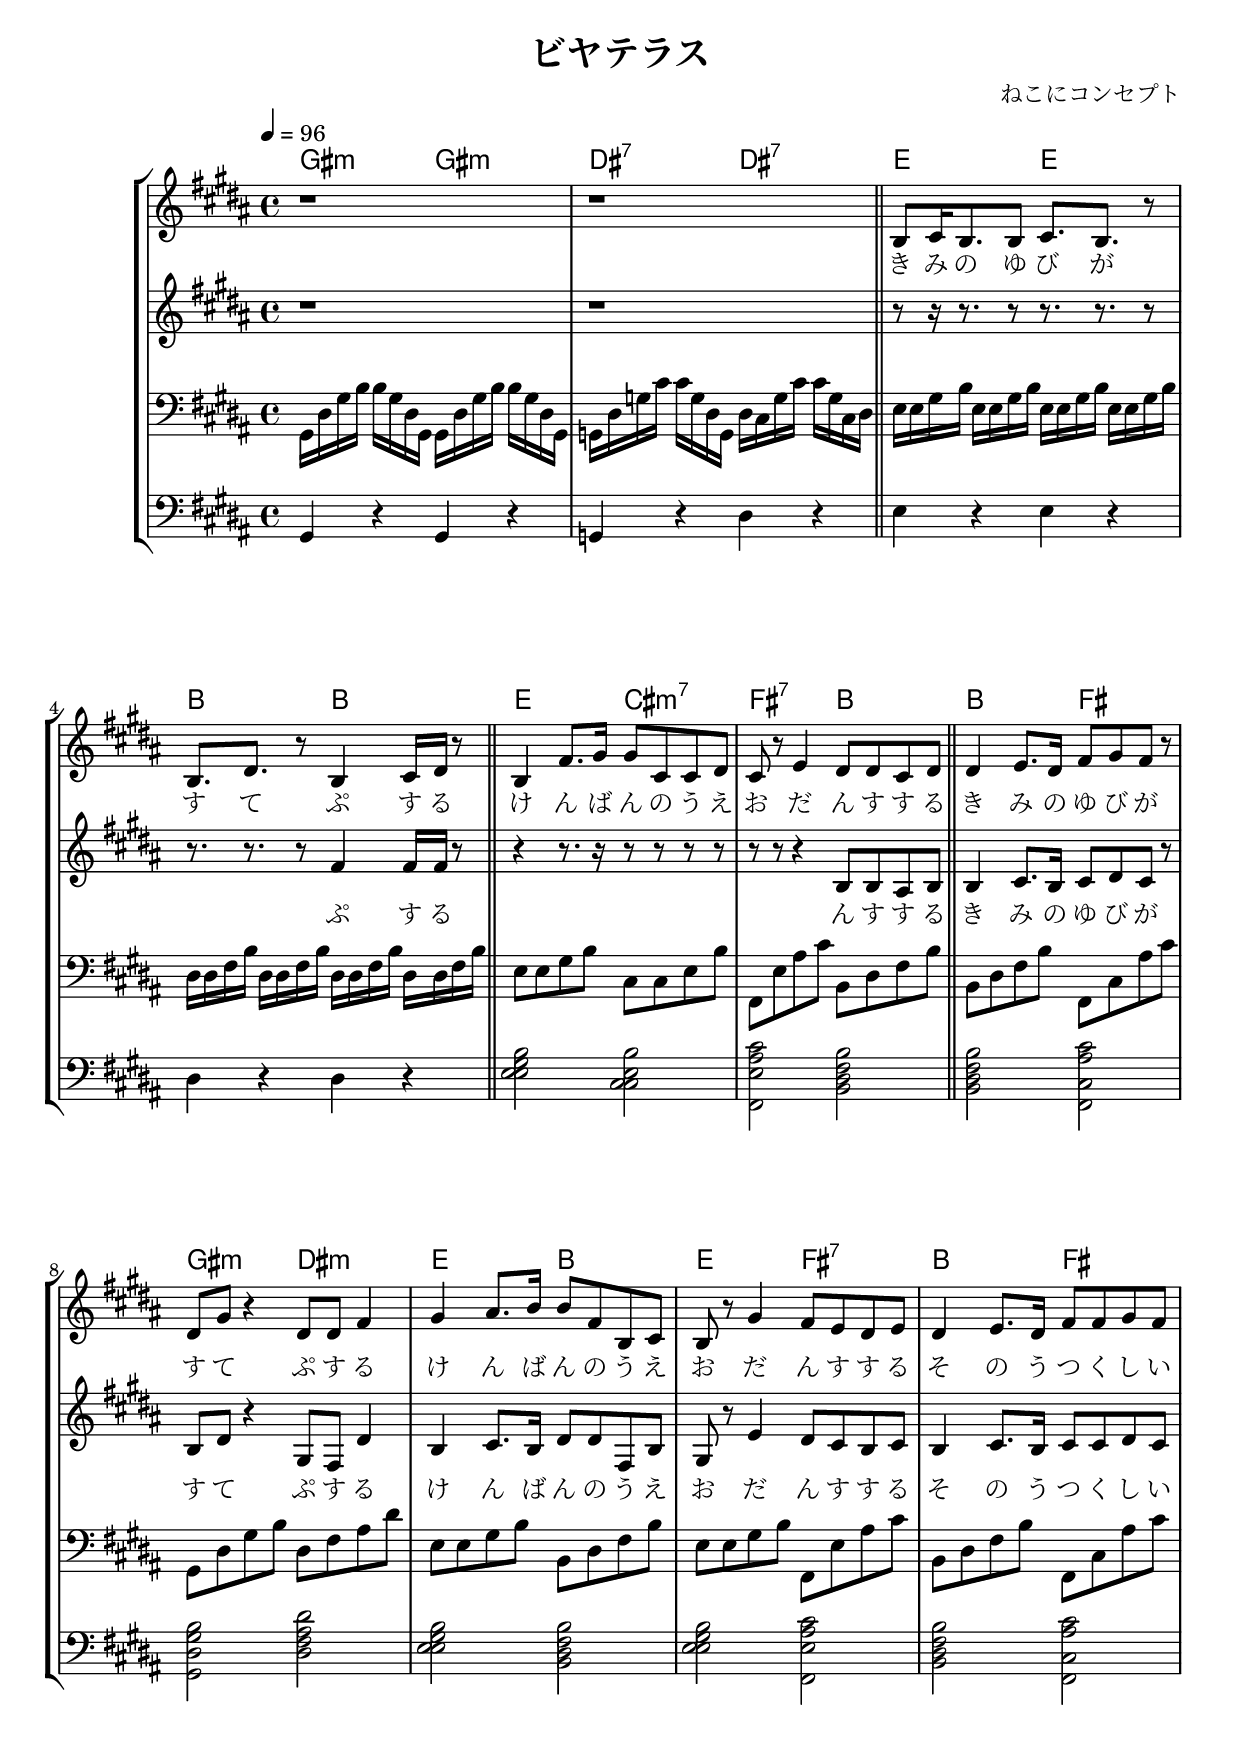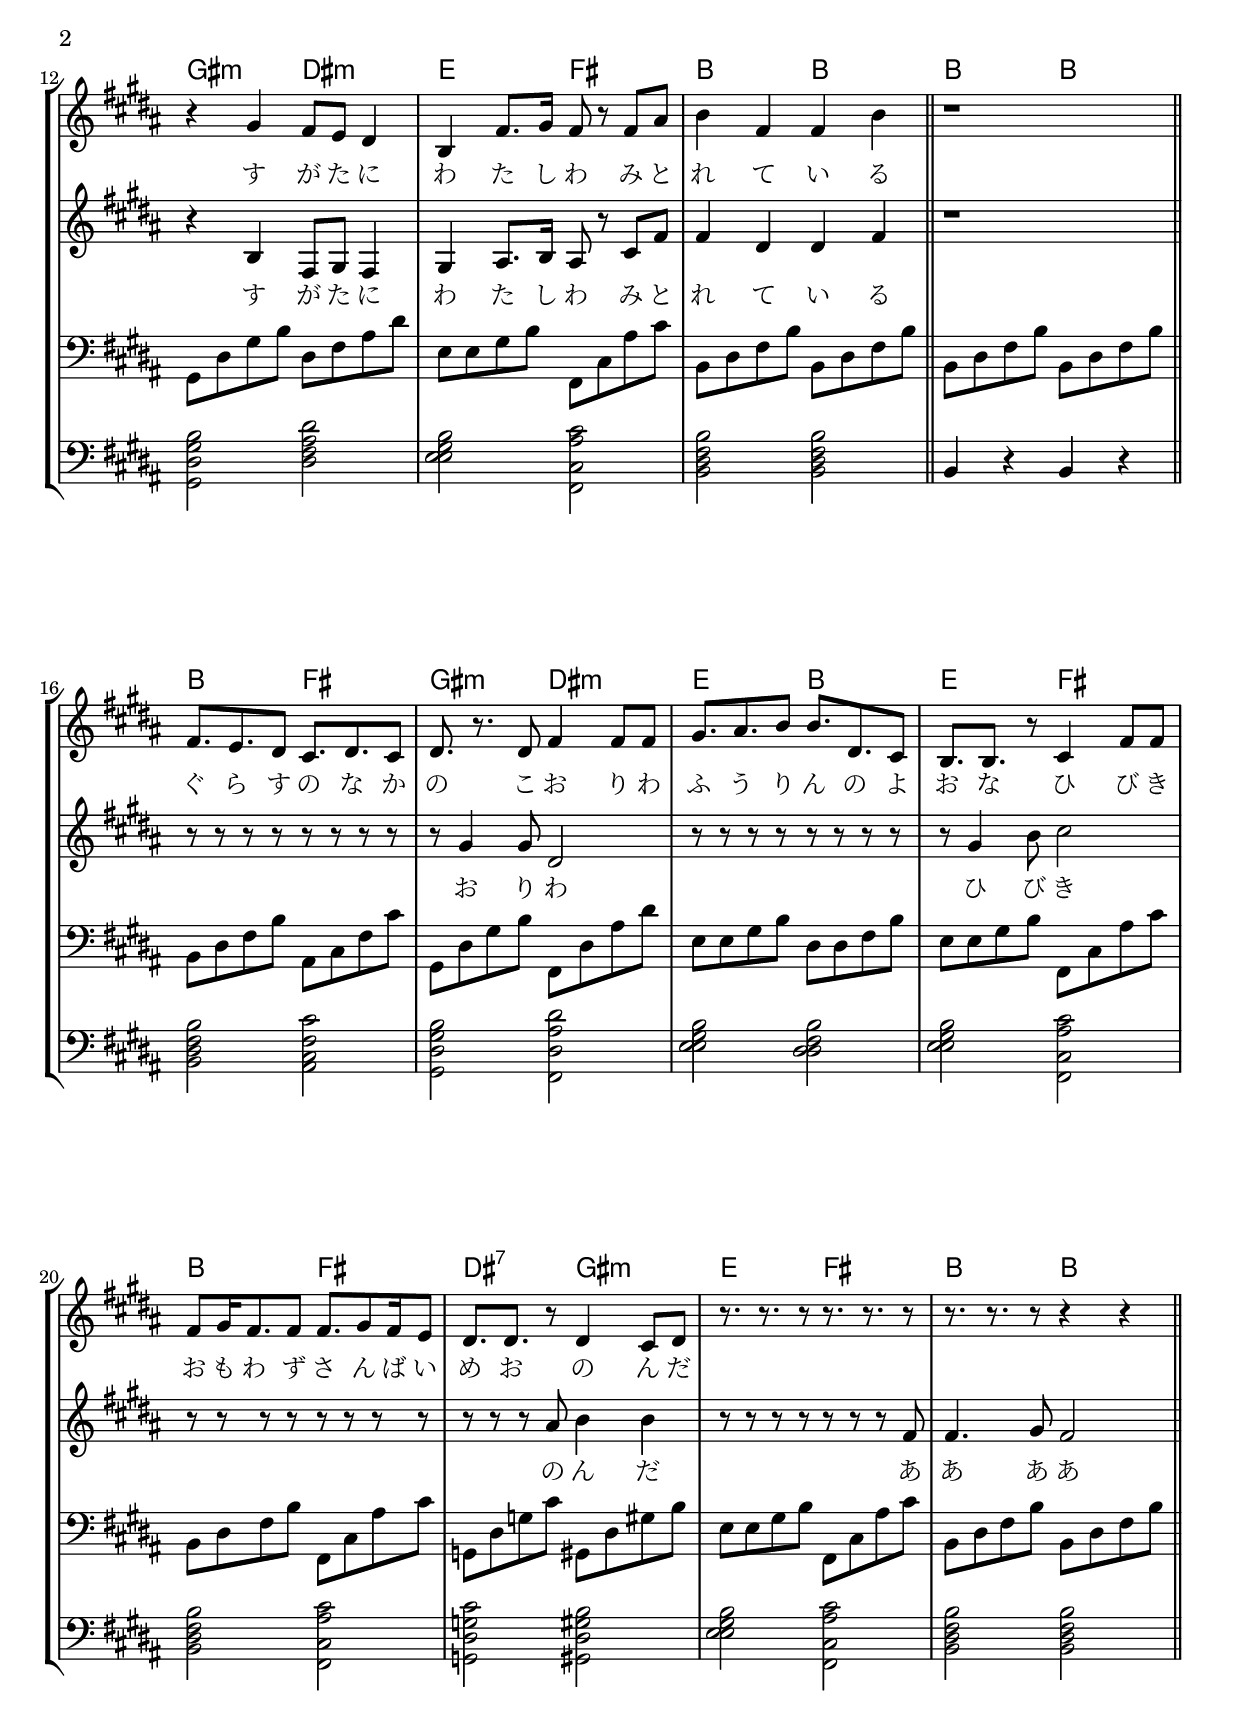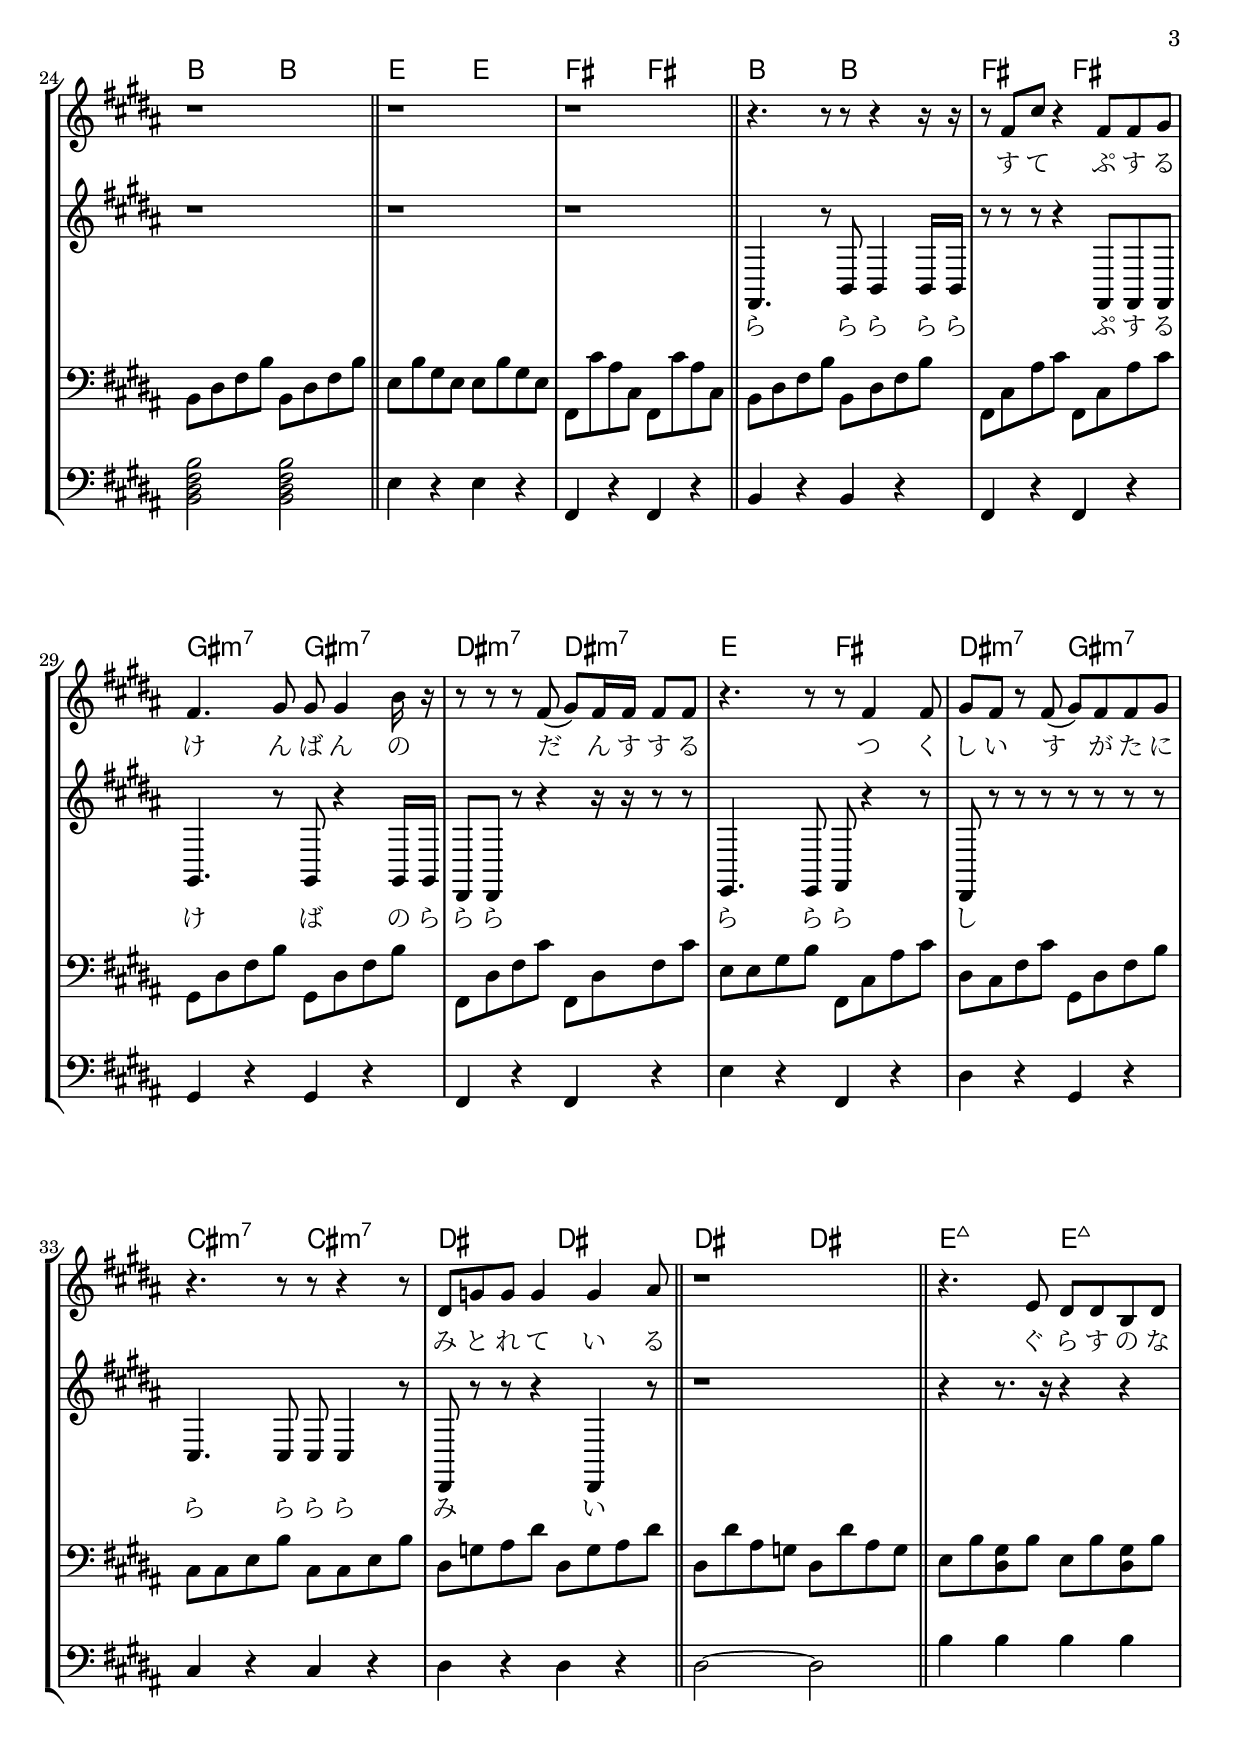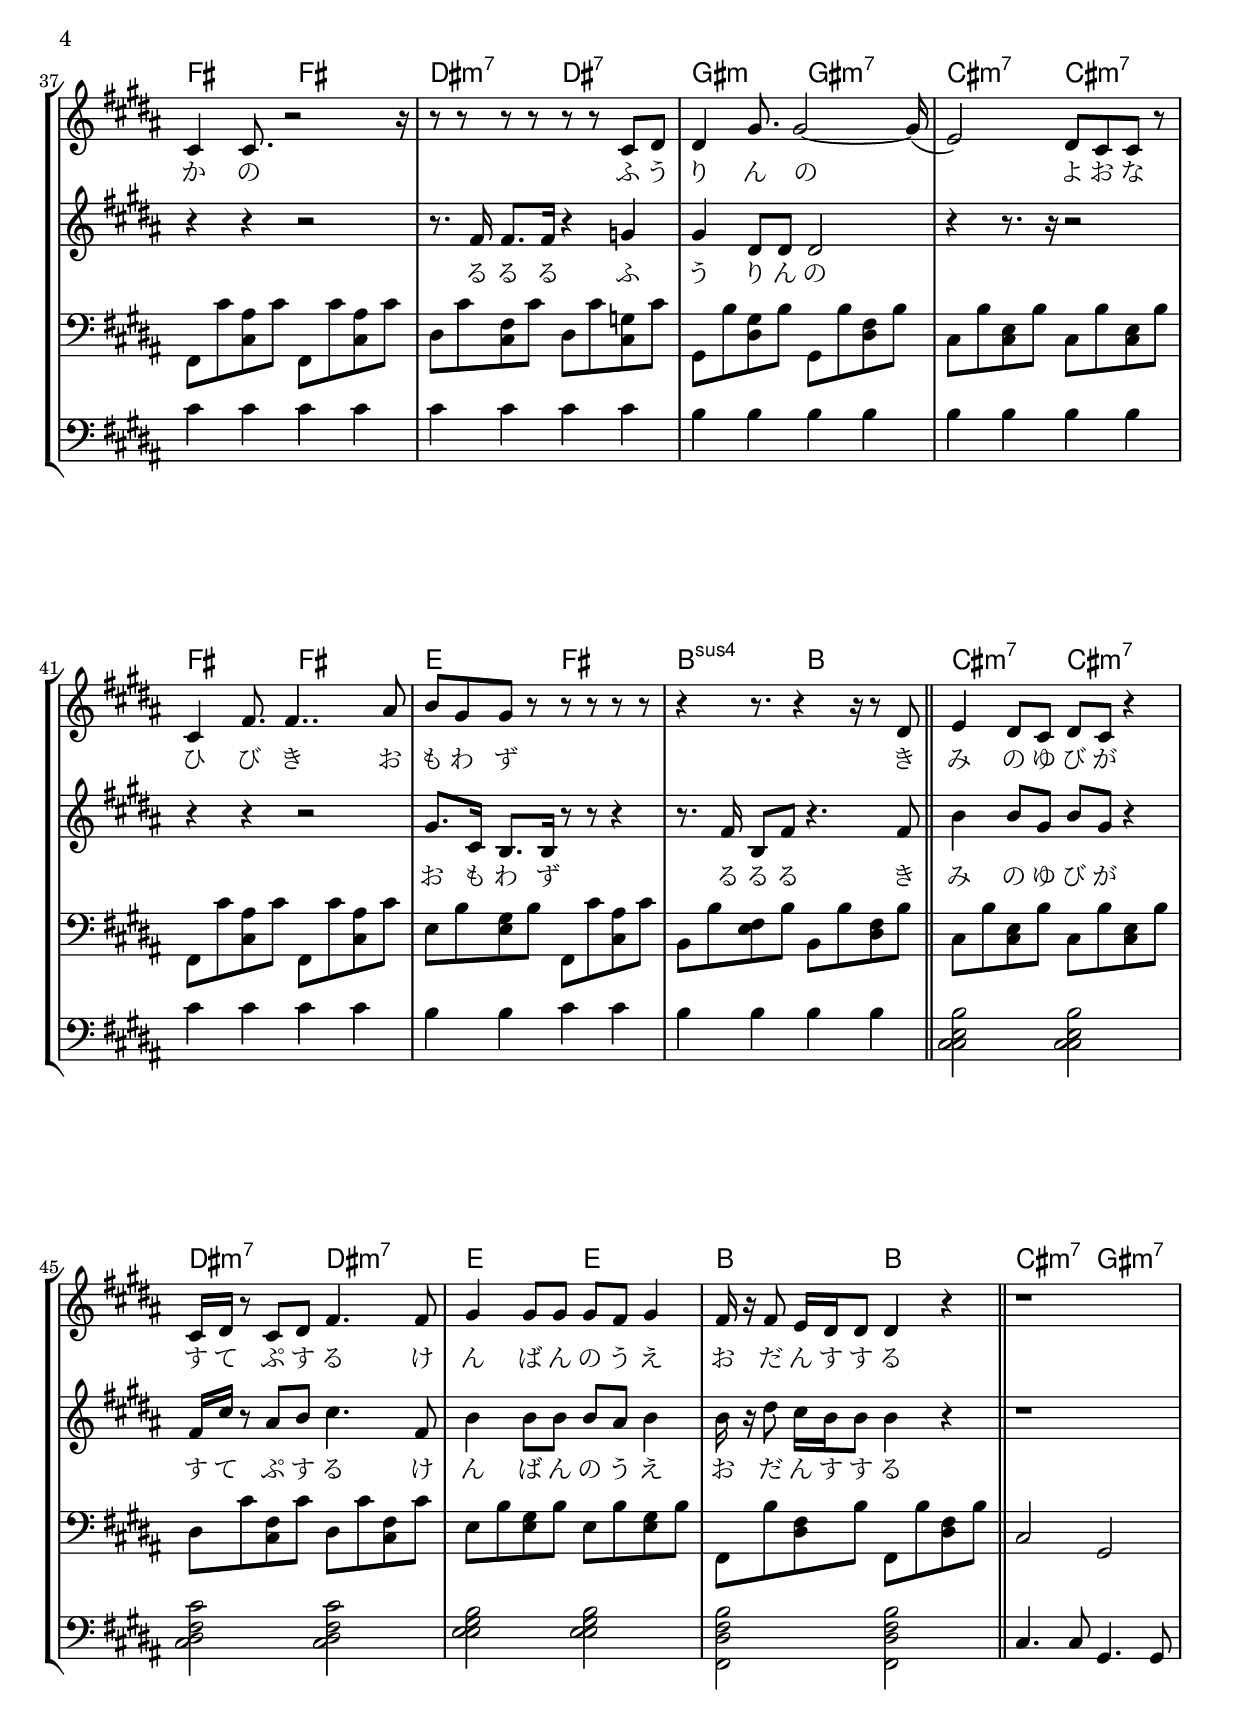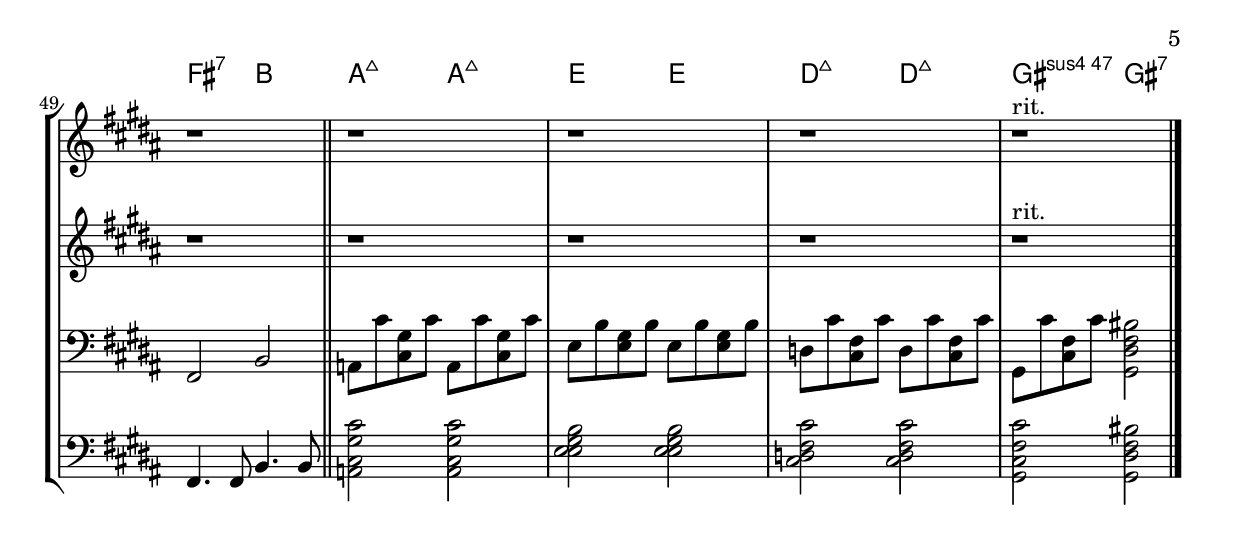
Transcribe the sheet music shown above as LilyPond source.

\version "2.12.1"

\header {
	title = \markup {ビヤテラス}
	composer = \markup \center-column {ねこにコンセプト}
}

harmony = \chordmode {
	gis2:m gis:m dis:7 dis:7 

	e e b b 

	e cis:min7 fis:7 b 

	b fis gis:m dis:m e b e fis:7 b fis gis:m dis:m e fis b b 

	b b 

	b fis gis:m dis:m e b e fis b fis dis:7 gis:m e fis b b 

	b b 

	e e fis fis 

	b b fis fis gis:min7 gis:min7 dis:min7 dis:min7 e fis dis:min7 gis:min7 cis:min7 cis:min7 dis dis 

	dis dis 

	e:maj7 e:maj7 fis fis dis:min7 dis:7 gis:m gis:min7 cis:min7 cis:min7 fis fis e fis b:sus4 b 

	cis:min7 cis:min7 dis:min7 dis:min7 e e b b 

	cis:min7 gis:min7 fis:7 b 

	a:maj7 a:maj7 e e d:maj7 d:maj7 gis:sus47 gis:7 
}

melody = {
	\key b \major
	\tempo 4 = 96
	r1 | r1   
	\set Staff.midiInstrument = #"Pad 4 (choir)"
	b8  cis'16  b8.  b8  cis'8.  b8.  r8 
	b8.  dis'8.  r8  b4  cis'16  dis'16  	r8 	\set Staff.midiInstrument = #"Pad 3 (polysynth)"
	b4  fis'8.  gis'16  gis'8  cis'8  cis'8  dis'8 
	cis'8  r8  e'4  dis'8  dis'8  cis'8  dis'8
	\set Staff.midiInstrument = #"mmi0.45"
	dis'4  e'8.  dis'16  fis'8  gis'8  fis'8  r8 
	dis'8  gis'8  r4  dis'8  dis'8  fis'4 
	gis'4  ais'8.  b'16  b'8  fis'8  b8  cis'8 
	b8  r8  gis'4  fis'8  e'8  dis'8  e'8 
	dis'4  e'8.  dis'16  fis'8  fis'8  gis'8  fis'8 
	r4  gis'4  fis'8  e'8  dis'4 
	b4  fis'8.  gis'16  fis'8  r8  fis'8  ais'8 
	b'4  fis'4  fis'4  b'4
	r1   
	\set Staff.midiInstrument = #"mmi0.45"
	fis'8.  e'8.  dis'8  cis'8.  dis'8.  cis'8 
	dis'8.  r8.  dis'8  fis'4  fis'8  fis'8 
	gis'8.  ais'8.  b'8  b'8.  dis'8.  cis'8 
	b8.  b8.  r8  cis'4  fis'8  fis'8 
	fis'8  gis'16  fis'8.  fis'8  fis'8.  gis'8  fis'16  e'8 
	dis'8.  dis'8.  r8  dis'4  cis'8  dis'8 
	r8.  r8.  r8  r8.  r8.  r8 
	r8.  r8.  r8  r4  r4
	r1   
	r1 | r1   
	\set Staff.midiInstrument = #"Electric Grand"
	r4.  r8  r8  r4  r16  r16 
	r8  fis'8  cis''8  r4  fis'8  fis'8  gis'8 
	fis'4.  gis'8  gis'8  gis'4  b'16  r16 
	r8  r8  r8  fis'8  (gis'8)  fis'16  fis'16  fis'8  fis'8 
	r4.  r8  r8  fis'4  fis'8 
	gis'8  fis'8  r8  fis'8  (gis'8)  fis'8  fis'8  gis'8 
	r4.  r8  r8  r4  r8 
	dis'8  g'8  g'8  g'4  g'4  ais'8
	r1   
	\set Staff.midiInstrument = #"Acoustic grand"
	r4. e'8  dis'8  dis'8  b8  dis'8 
	cis'4  cis'8.  r2 r16 
	r8  r8  r8  r8  r8  r8  cis'8  dis'8 
	dis'4  gis'8.  gis'2~gis'16 
	(e'2)  dis'8  cis'8  cis'8  r8 
	cis'4  fis'8.  fis'4..  ais'8 
	b'8  gis'8  gis'8  r8  r8  r8  r8  r8 
	r4  r8.  r4 r16  	r8 	\set Staff.midiInstrument = #"mmi0.45"
	dis'8 
	e'4  dis'8  cis'8  dis'8  cis'8  r4 
	cis'16  dis'16  r8  cis'8  dis'8  fis'4.  fis'8 
	gis'4  gis'8  gis'8  gis'8  fis'8  gis'4 
	fis'16  r16  fis'8  e'16  dis'16  dis'8  dis'4  	r4 	r1 | r1   
	r1 | r1 | r1 | r1^"rit." \bar "|."
}

words = \lyricmode {
	
	き  み  の  ゆ  び  が  す  て  ぷ  す  る  
	け  ん  ば  ん  の  う  え  お  だ  ん  す  す  る  
	き  み  の  ゆ  び  が  す  て  ぷ  す  る  け  ん  ば  ん  の  う  え  お  だ  ん  す  す  る  そ  の  う  つ  く  し  い  す  が  た  に  わ  た  し  わ  み  と  れ  て  い  る  
	
	ぐ  ら  す  の  な  か  の  こ  お  り  わ  ふ  う  り  ん  の  よ  お  な  ひ  び  き  お  も  わ  ず  さ  ん  ば  い  め  お  の  ん  だ  
	
	
	す  て  ぷ  す  る  け  ん  ば  ん  の  だ  ん  す  す  る  つ  く  し  い  す  が  た  に  み  と  れ  て  い  る  
	
	ぐ  ら  す  の  な  か  の  ふ  う  り  ん  の  よ  お  な  ひ  び  き  お  も  わ  ず  
	き  み  の  ゆ  び  が  す  て  ぷ  す  る  け  ん  ば  ん  の  う  え  お  だ  ん  す  す  る  
	
	
}

secondmelody = {
	\key b \major
	\tempo 4 = 96
	r1 | r1   
	\set Staff.midiInstrument = #"Bright Acoustic"
	r8  r16  r8.  r8  r8.  r8.  r8 
	r8.  r8.  r8  fis'4  fis'16  fis'16  	r8 	\set Staff.midiInstrument = #"Pad 3 (polysynth)"
	r4  r8.  r16  r8  r8  r8  r8 
	r8  r8  r4  b8  b8  ais8  b8
	\set Staff.midiInstrument = #"mmi0.42"
	b4  cis'8.  b16  cis'8  dis'8  cis'8  r8 
	b8  dis'8  r4  gis8  fis8  dis'4 
	b4  cis'8.  b16  dis'8  dis'8  fis8  b8 
	gis8  r8  e'4  dis'8  cis'8  b8  cis'8 
	b4  cis'8.  b16  cis'8  cis'8  dis'8  cis'8 
	r4  b4  fis8  gis8  fis4 
	gis4  ais8.  b16  ais8  r8  cis'8  fis'8 
	fis'4  dis'4  dis'4  fis'4
	r1   
	\set Staff.midiInstrument = #"Music box"
	r8  r8  r8  r8  r8  r8  r8  r8 
	r8  gis'4  gis'8  dis'2 
	r8  r8  r8  r8  r8  r8  r8  r8 
	r8  gis'4  b'8  cis''2 
	r8  r8  r8  r8  r8  r8  r8  r8 
	r8  r8  r8  ais'8  b'4  b'4 
	r8  r8  r8  r8  r8  r8  r8  fis'8 
	fis'4.  gis'8  fis'2
	r1   
	r1 | r1   
	\set Staff.midiInstrument = #"Acoustic Bass"
	fis,4.  r8  b,8  b,4  b,16  b,16 
	r8  r8  r8  r4  fis,8  fis,8  fis,8 
	gis,4.  r8  gis,8  r4  gis,16  gis,16 
	dis,8  dis,8  r8  r4  r16  r16  r8  r8 
	e,4.  e,8  fis,8  r4  r8 
	dis,8  r8  r8  r8  r8  r8  r8  r8 
	cis4.  cis8  cis8  cis4  r8 
	dis,8  r8  r8  r4  dis,4  r8
	r1   
	\set Staff.midiInstrument = #"Electric Grand"
	 r4  r8.  r16  r4  r4 
	r4  r4  r2 
	r8.  fis'16  fis'8.  fis'16  r4  g'4 
	gis'4  dis'8  dis'8  dis'2 
	r4  r8.  r16  r2 
	r4  r4  r2 
	gis'8.  cis'16  b8.  b16  r8  r8  r4 
	r8.  fis'16  b8  fis'8  r4.  	\set Staff.midiInstrument = #"fss0.35"
	fis'8 
	b'4  b'8  gis'8  b'8  gis'8  r4 
	fis'16  cis''16  r8  ais'8  b'8  cis''4.  fis'8 
	b'4  b'8  b'8  b'8  ais'8  b'4 
	b'16  r16  dis''8  cis''16  b'16  b'8  b'4  	r4 	r1 | r1   
	r1 | r1 | r1 | r1^"rit." \bar "|."
}

secondwords = \lyricmode {
	
	ぷ  す  る  
	ん  す  す  る  
	き  み  の  ゆ  び  が  す  て  ぷ  す  る  け  ん  ば  ん  の  う  え  お  だ  ん  す  す  る  そ  の  う  つ  く  し  い  す  が  た  に  わ  た  し  わ  み  と  れ  て  い  る  
	
	お  り  わ  ひ  び  き  の  ん  だ  あ  あ  あ  あ  
	
	
	ら  ら  ら  ら  ら  ぷ  す  る  け  ば  の  ら  ら  ら  ら  ら  ら  し  ら  ら  ら  ら  み  い  
	
	る  る  る  ふ  う  り  ん  の  お  も  わ  ず  る  る  る  
	き  み  の  ゆ  び  が  す  て  ぷ  す  る  け  ん  ば  ん  の  う  え  お  だ  ん  す  す  る  
	
	
}

tempochange = {
	\tempo 4 = 96
	r1 | r1 \bar "||"
	\tempo 4 = 96
	r1 | r1 \bar "||"
	\tempo 4 = 96
	r1 | r1 \bar "||"
	\tempo 4 = 96
	r1 | r1 | r1 | r1 | r1 | r1 | r1 | r1 \bar "||"
	\tempo 4 = 96
	r1 \bar "||"
	\tempo 4 = 96
	r1 | r1 | r1 | r1 | r1 | r1 | r1 | r1 \bar "||"
	\tempo 4 = 96
	r1 \bar "||"
	\tempo 4 = 96
	r1 | r1 \bar "||"
	\tempo 4 = 96
	r1 | r1 | r1 | r1 | r1 | r1 | r1 | r1 \bar "||"
	\tempo 4 = 96
	r1 \bar "||"
	\tempo 4 = 96
	r1 | r1 | r1 | r1 | r1 | r1 | r1 | r1 \bar "||"
	\tempo 4 = 96
	r1 | r1 | r1 | r1 \bar "||"
	\tempo 4 = 96
	r1 | r1 \bar "||"
	\tempo 4 = 96
	r1 | r1 | r1 | \tempo 4 = 72 r2 \tempo 4 = 64 r2 \bar "|."
}

mainacc = {
	\clef bass
	\set Staff.midiInstrument = #"Acoustic grand"
	\key b \major
	\tempo 4 = 96
	gis,16 dis gis b b gis dis gis,
	gis,16 dis gis b b gis dis gis,
	g,16 dis g cis' cis' g dis g,
	dis16 cis g cis' cis' g cis dis
	\bar "||"

	\set Staff.midiInstrument = #"Acoustic grand"
	e16 e gis b e e gis b
	e16 e gis b e e gis b
	dis16 dis fis b dis dis fis b
	dis16 dis fis b dis dis fis b
	\bar "||"

	\set Staff.midiInstrument = #"Acoustic Guitar (steel)"
	e8 e8 gis8 b8
	cis8 cis8 e8 b8
	fis,8 e8 ais8 cis'8
	b,8 dis8 fis8 b8
	\bar "||"

	\set Staff.midiInstrument = #"Electric Grand"
	b,8 dis8 fis8 b8
	fis,8 cis8 ais8 cis'8
	gis,8 dis8 gis8 b8
	dis8 fis8 ais8 dis'8
	e8 e8 gis8 b8
	b,8 dis8 fis8 b8
	e8 e8 gis8 b8
	fis,8 e8 ais8 cis'8
	b,8 dis8 fis8 b8
	fis,8 cis8 ais8 cis'8
	gis,8 dis8 gis8 b8
	dis8 fis8 ais8 dis'8
	e8 e8 gis8 b8
	fis,8 cis8 ais8 cis'8
	b,8 dis8 fis8 b8
	b,8 dis8 fis8 b8
	\bar "||"

	\set Staff.midiInstrument = #"Electric Grand"
	b,8 dis8 fis8 b8
	b,8 dis8 fis8 b8
	\bar "||"

	\set Staff.midiInstrument = #"Rock Organ"
	b,8 dis8 fis8 b8
	ais,8 cis8 fis8 cis'8
	gis,8 dis8 gis8 b8
	fis,8 dis8 ais8 dis'8
	e8 e8 gis8 b8
	dis8 dis8 fis8 b8
	e8 e8 gis8 b8
	fis,8 cis8 ais8 cis'8
	b,8 dis8 fis8 b8
	fis,8 cis8 ais8 cis'8
	g,8 dis8 g8 cis'8
	gis,8 dis8 gis8 b8
	e8 e8 gis8 b8
	fis,8 cis8 ais8 cis'8
	b,8 dis8 fis8 b8
	b,8 dis8 fis8 b8
	\bar "||"

	\set Staff.midiInstrument = #"Rock Organ"
	b,8 dis8 fis8 b8
	b,8 dis8 fis8 b8
	\bar "||"

	\set Staff.midiInstrument = #"Bright Acoustic"
	e8 b gis e
	e8 b gis e
	fis,8 cis' ais cis
	fis,8 cis' ais cis
	\bar "||"

	\set Staff.midiInstrument = #"Bright Acoustic"
	b,8 dis8 fis8 b8
	b,8 dis8 fis8 b8
	fis,8 cis8 ais8 cis'8
	fis,8 cis8 ais8 cis'8
	gis,8 dis8 fis8 b8
	gis,8 dis8 fis8 b8
	fis,8 dis8 fis8 cis'8
	fis,8 dis8 fis8 cis'8
	e8 e8 gis8 b8
	fis,8 cis8 ais8 cis'8
	dis8 cis8 fis8 cis'8
	gis,8 dis8 fis8 b8
	cis8 cis8 e8 b8
	cis8 cis8 e8 b8
	dis8 g8 ais8 dis'8
	dis8 g8 ais8 dis'8
	\bar "||"

	\set Staff.midiInstrument = #"Electric Piano 1"
	dis8 dis' ais g
	dis8 dis' ais g
	\bar "||"

	\set Staff.midiInstrument = #"Electric Piano 1"
	e8 b <dis gis> b
	e8 b <dis gis> b
	fis,8 cis' <cis ais> cis'
	fis,8 cis' <cis ais> cis'
	dis8 cis' <cis fis> cis'
	dis8 cis' <cis g> cis'
	gis,8 b <dis gis> b
	gis,8 b <dis fis> b
	cis8 b <cis e> b
	cis8 b <cis e> b
	fis,8 cis' <cis ais> cis'
	fis,8 cis' <cis ais> cis'
	e8 b <e gis> b
	fis,8 cis' <cis ais> cis'
	b,8 b <e fis> b
	b,8 b <dis fis> b
	\bar "||"

	\set Staff.midiInstrument = #"Electric Piano 1"
	cis8 b <cis e> b
	cis8 b <cis e> b
	dis8 cis' <cis fis> cis'
	dis8 cis' <cis fis> cis'
	e8 b <e gis> b
	e8 b <e gis> b
	fis,8 b <dis fis> b
	fis,8 b <dis fis> b
	\bar "||"

	\set Staff.midiInstrument = #"Electric Piano 1"
	cis2
	~gis,2
	fis,2
	~b,2
	\bar "||"

	\set Staff.midiInstrument = #"Pad 7 (halo)"
	a,8 cis' <cis gis> cis'
	a,8 cis' <cis gis> cis'
	e8 b <e gis> b
	e8 b <e gis> b
	d8 cis' <cis fis> cis'
	d8 cis' <cis fis> cis'
	gis,8 cis' <cis fis> cis'
	<gis, dis fis bis>2
	\bar "|."
}

subacc = {
	\clef bass
	\set Staff.midiInstrument = #"Electric Piano2"
	\key b \major
	\tempo 4 = 96
	gis,4 r4
	gis,4 r4
	g,4 r4
	dis4 r4
	\bar "||"

	\set Staff.midiInstrument = #"Electric Piano2"
	e4 r4
	e4 r4
	dis4 r4
	dis4 r4
	\bar "||"

	\set Staff.midiInstrument = #"Electric Guitar (clean)"
	<e e gis b>2
	<cis cis e b>2
	<fis, e ais cis'>2
	<b, dis fis b>2
	\bar "||"

	\set Staff.midiInstrument = #"Harpsichord"
	<b, dis fis b>2
	<fis, cis ais cis'>2
	<gis, dis gis b>2
	<dis fis ais dis'>2
	<e e gis b>2
	<b, dis fis b>2
	<e e gis b>2
	<fis, e ais cis'>2
	<b, dis fis b>2
	<fis, cis ais cis'>2
	<gis, dis gis b>2
	<dis fis ais dis'>2
	<e e gis b>2
	<fis, cis ais cis'>2
	<b, dis fis b>2
	<b, dis fis b>2
	\bar "||"

	\set Staff.midiInstrument = #"Pad 4 (choir)"
	b,4 r4
	b,4 r4
	\bar "||"

	\set Staff.midiInstrument = #"Electric Piano 1"
	<b, dis fis b>2
	<ais, cis fis cis'>2
	<gis, dis gis b>2
	<fis, dis ais dis'>2
	<e e gis b>2
	<dis dis fis b>2
	<e e gis b>2
	<fis, cis ais cis'>2
	<b, dis fis b>2
	<fis, cis ais cis'>2
	<g, dis g cis'>2
	<gis, dis gis b>2
	<e e gis b>2
	<fis, cis ais cis'>2
	<b, dis fis b>2
	<b, dis fis b>2
	\bar "||"

	\set Staff.midiInstrument = #"Pad 3 (polysynth)"
	<b, dis fis b>2
	<b, dis fis b>2
	\bar "||"

	\set Staff.midiInstrument = #"Drawbar Organ"
	e4 r4
	e4 r4
	fis,4 r4
	fis,4 r4
	\bar "||"

	\set Staff.midiInstrument = #"Drawbar Organ"
	b,4 r4
	b,4 r4
	fis,4 r4
	fis,4 r4
	gis,4 r4
	gis,4 r4
	fis,4 r4
	fis,4 r4
	e4 r4
	fis,4 r4
	dis4 r4
	gis,4 r4
	cis4 r4
	cis4 r4
	dis4 r4
	dis4 r4
	\bar "||"

	\set Staff.midiInstrument = #"Rock Organ"
	dis2
	~dis2
	\bar "||"

	\set Staff.midiInstrument = #"Tinkle Bell"
	b4 b4
	b4 b4
	cis'4 cis'4
	cis'4 cis'4
	cis'4 cis'4
	cis'4 cis'4
	b4 b4
	b4 b4
	b4 b4
	b4 b4
	cis'4 cis'4
	cis'4 cis'4
	b4 b4
	cis'4 cis'4
	b4 b4
	b4 b4
	\bar "||"

	\set Staff.midiInstrument = #"Electric Piano 1"
	<cis cis e b>2
	<cis cis e b>2
	<dis cis fis cis'>2
	<dis cis fis cis'>2
	<e e gis b>2
	<e e gis b>2
	<fis, dis fis b>2
	<fis, dis fis b>2
	\bar "||"

	\set Staff.midiInstrument = #"Electric Bass (finger)"
	cis4.cis8
	gis,4.gis,8
	fis,4.fis,8
	b,4.b,8
	\bar "||"

	\set Staff.midiInstrument = #"Electric Piano 1"
	<a, cis gis cis'>2
	<a, cis gis cis'>2
	<e e gis b>2
	<e e gis b>2
	<d cis fis cis'>2
	<d cis fis cis'>2
	<gis, cis fis cis'>2
	<gis, dis fis bis>2
	\bar "|."
}

percA = {
	\drummode {
	r1 |r1 \bar "||"
	r1 |r1 \bar "||"
	r1 |r1 \bar "||"
	r1  |r1  |r1  |r1  |r1  |r1  |r1  |r2 r8 hho4 hho8  \bar "||"
	r2 r8 hho4 hho8  \bar "||"
	r1  |r2. hho4  |r1  |r2. hho4  |r1  |r2. hho4  |r1  |r2. hho4  \bar "||"
	r1 \bar "||"
	r8 cymr16 cymr16 cymr8 cymr16 cymr16 cymr8 cymr16 cymr16 cymr8 cymr8  |cymr8 cymr16 cymr16 cymr8 cymr16 cymr16 cymr8 cymr16 cymr16 cymr8 cymr8  \bar "||"
	cymr4 cymr4 cymr4 cymr4  |cymr4 cymr8 cymr16 cymr16 cymr4 cymr4  |cymr4 cymr4 cymr4 cymr4  |cymr4 cymr2.  |cymr4 cymr4 cymr4 cymr4  |cymr4 cymr8 cymr16 cymr16 cymr4 cymr4  |cymr4 cymr4 cymr4 cymr4  |cymr4 cymr2.  \bar "||"
	r2 r8 hho4 hho8  \bar "||"
	r1  |r1  |r1  |r1  |r1  |r1  |r1  |r2 r8 hho4 hho8  \bar "||"
	r1  |r1  |r1  |r2 r8 hho4 hho8  \bar "||"
	r1 |r1 \bar "||"
	r1  |r1  |r1  |r2 r8 hho4 hho8  \bar "|."
	}
}

percB = {
	\drummode {
	r1 |r1 \bar "||"
	r1 |r1 \bar "||"
	r1 |r1 \bar "||"
	r4. hhp2 hhp8  |r4. hhp2 hhp8  |r4. hhp2 hhp8  |r4. hhp2 hhp8  |r4. hhp2 hhp8  |r4. hhp2 hhp8  |r4. hhp2 hhp8  |hhp4 hhp4 hhp4 hhp4  \bar "||"
	hhp4 hhp4 hhp4 hhp4  \bar "||"
	r16 hhp16 hhp8 hhp16 hhp8 hhp2 r16  |r16 hhp16 hhp8 hhp16 hhp8 hhp2 r16  |r16 hhp16 hhp8 hhp16 hhp8 hhp2 r16  |r16 hhp16 hhp8 hhp16 hhp8 hhp2 r16  |r16 hhp16 hhp8 hhp16 hhp8 hhp2 r16  |r16 hhp16 hhp8 hhp16 hhp8 hhp2 r16  |r16 hhp16 hhp8 hhp16 hhp8 hhp2 r16  |r16 hhp16 hhp8 hhp16 hhp8 hhp2 hhp16  \bar "||"
	r1 \bar "||"
	r4 sn2 sn4  |r4 sn2 sn8 sn16 sn16  \bar "||"
	r2 sn2  |r2 sn2  |r2 sn2  |r8 sn8 sn2.  |r2 sn2  |r2 sn2  |r2 sn2  |r8 sn8 sn2.  \bar "||"
	hhp4 hhp4 hhp4 hhp4  \bar "||"
	r4. hhp2 hhp8  |r4. hhp2 hhp8  |r4. hhp2 hhp8  |r4. hhp2 hhp8  |r4. hhp2 hhp8  |r4. hhp2 hhp8  |r4. hhp2 hhp8  |hhp4 hhp4 hhp4 hhp4  \bar "||"
	r4. hhp2 hhp8  |r4. hhp2 hhp8  |r4. hhp2 hhp8  |hhp4 hhp4 hhp4 hhp4  \bar "||"
	r1 |r1 \bar "||"
	r4. hhp2 hhp8  |r4. hhp2 hhp8  |r4. hhp2 hhp8  |hhp4 hhp4 hhp4 hhp4  \bar "|."
	}
}

percC = {
	\drummode {
	r1 |r1 \bar "||"
	r1 |r1 \bar "||"
	r1 |r1 \bar "||"
	hh4 hh4 hh4 hh4  |hh4 hh4 hh4 hh4  |hh4 hh4 hh4 hh4  |hh4 hh4 hh4 hh4  |hh4 hh4 hh4 hh4  |hh4 hh4 hh4 hh4  |hh4 hh4 hh4 hh4  |r4. hh2 r8  \bar "||"
	r4. hh2 r8  \bar "||"
	hh8. hh8. hh2 r8  |hh8. hh8. hh2 hh8  |hh8. hh8. hh2 r8  |hh8. hh8. hh2 hh8  |hh8. hh8. hh2 r8  |hh8. hh8. hh2 hh8  |hh8. hh8. hh2 r8  |hh8. hh8. hh4 hh4 hh8  \bar "||"
	r1 \bar "||"
	bd8. bd16 bd8. bd16 bd8. bd16 bd8. bd16  |bd8. bd16 bd8. bd16 bd8. bd16 bd8. bd16  \bar "||"
	bd2. r8 bd8  |bd2. r8 bd8  |bd2. r8 bd8  |bd4. bd8 bd4. bd8  |bd2. r8 bd8  |bd2. r8 bd8  |bd2. r8 bd8  |bd2 r8 bd4.  \bar "||"
	r4. hh2 r8  \bar "||"
	hh4 hh4 hh4 hh4  |hh4 hh4 hh4 hh4  |hh4 hh4 hh4 hh4  |hh4 hh4 hh4 hh4  |hh4 hh4 hh4 hh4  |hh4 hh4 hh4 hh4  |hh4 hh4 hh4 hh4  |r4. hh2 r8  \bar "||"
	hh4 hh4 hh4 hh4  |hh4 hh4 hh4 hh4  |hh4 hh4 hh4 hh4  |r4. hh2 r8  \bar "||"
	r1 |r1 \bar "||"
	hh4 hh4 hh4 hh4  |hh4 hh4 hh4 hh4  |hh4 hh4 hh4 hh4  |r4. hh2 r8  \bar "|."
	}
}

percD = {
	\drummode {
	r1 |r1 \bar "||"
	r1 |r1 \bar "||"
	r1 |r1 \bar "||"
	bd2. r8 bd8  |bd8. bd8. bd2 bd8  |bd2. r8 bd8  |bd8. bd8. bd2 bd8  |bd2. r8 bd8  |bd8. bd8. bd2 bd8  |bd2. r8 bd8  |bd8. bd4. r16 bd4 bd8  \bar "||"
	bd8. bd4. r16 bd4 bd8  \bar "||"
	r2 ss2  |r2 ss2  |r2 ss2  |r2 ss2  |r2 ss2  |r2 ss2  |r2 ss2  |r2 ss2  \bar "||"
	r1 \bar "||"
	r1  |r4. tommh2 r8  \bar "||"
	r1 |r1 |r1 |r2 r8 tommh8 tommh4  |r1 |r1 |r1 |r8. tommh8. tommh2 r8  \bar "||"
	bd8. bd4. r16 bd4 bd8  \bar "||"
	bd2. r8 bd8  |bd8. bd8. bd2 bd8  |bd2. r8 bd8  |bd8. bd8. bd2 bd8  |bd2. r8 bd8  |bd8. bd8. bd2 bd8  |bd2. r8 bd8  |bd8. bd4. r16 bd4 bd8  \bar "||"
	bd2. r8 bd8  |bd8. bd8. bd2 bd8  |bd2. r8 bd8  |bd8. bd4. r16 bd4 bd8  \bar "||"
	r1 |r1 \bar "||"
	bd2. r8 bd8  |bd8. bd8. bd2 bd8  |bd2. r8 bd8  |bd8. bd4. r16 bd4 bd8  \bar "|."
	}
}

percE = {
	\drummode {
	r1 |r1 \bar "||"
	r1 |r1 \bar "||"
	r1 |r1 \bar "||"
	r1 | r1 | r1 | r1 | r1 | r1 | r1 | r1 \bar "||"
	r1 \bar "||"
	bd2 r8 bd4 bd8  |bd4. bd4 bd4 bd8  |bd2 r8 bd4 bd8  |bd4. bd4 bd4 bd8  |bd2 r8 bd4 bd8  |bd4. bd4 bd4 bd8  |bd2 r8 bd4 bd8  |bd4. bd4 bd4.  \bar "||"
	r1 \bar "||"
	r1  |r2 r16 toml4. r16  \bar "||"
	r1 |r1 |r1 |r2. r8 toml8  |r1 |r1 |r1 |r2. toml8 toml8  \bar "||"
	r1 \bar "||"
	r1 | r1 | r1 | r1 | r1 | r1 | r1 | r1 \bar "||"
	r1 | r1 | r1 | r1 \bar "||"
	r1 |r1 \bar "||"
	r1 | r1 | r1 | r1 \bar "|."
	}
}

percF = {
	\drummode {
	r1 | r1 \bar "||"
	r1 | r1 \bar "||"
	r1 | r1 \bar "||"
	r1 | r1 | r1 | r1 | r1 | r1 | r1 | r1 \bar "||"
	r1 \bar "||"
	r1 | r1 | r1 | r1 | r1 | r1 | r1 | r1 \bar "||"
	r1 \bar "||"
	cymc1  |r1 \bar "||"
	r1 |r1 |r1 |r1 |r1 |r1 |r1 |hho1  \bar "||"
	r1 \bar "||"
	r1 | r1 | r1 | r1 | r1 | r1 | r1 | r1 \bar "||"
	r1 | r1 | r1 | r1 \bar "||"
	r1 | r1 \bar "||"
	r1 | r1 | r1 | r1 \bar "|."
	}
}

\score {
	<<
		\new StaffGroup <<
			\new ChordNames {\harmony}
			\new Voice = "melody" {\melody}
			\new Lyrics \lyricsto "melody" \words
			\new Voice = "secondmelody" {\secondmelody}
			\new Lyrics \lyricsto "secondmelody" \secondwords
			\new Staff = "mainacc" {\mainacc}
			\new Staff = "subacc" {\subacc}
		>>
	>>
	\layout { }
}
